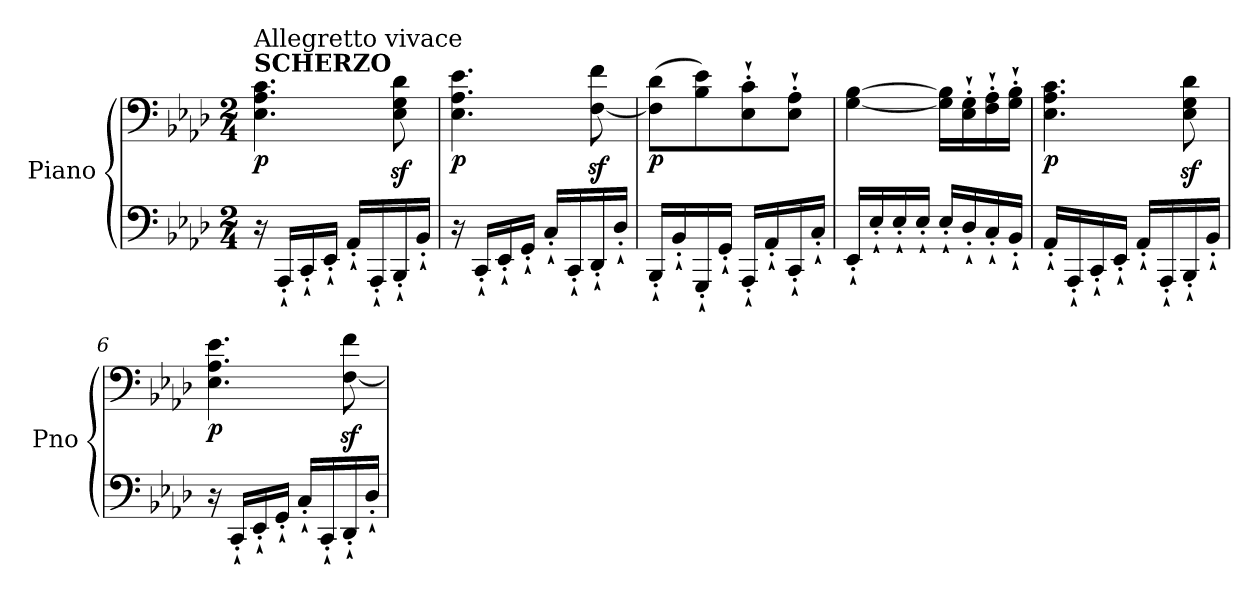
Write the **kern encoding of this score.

**kern	**kern	**dynam
*part1	*part1	*part1
*staff2	*staff1	*staff1/2
*I"Piano	*	*
*I'Pno	*	*
*clefF4	*clefF4	*
*k[b-e-a-d-]	*k[b-e-a-d-]	*
*M2/4	*M2/4	*
=1	=1	=1
!	!LO:TX:a:B:t=SCHERZO	!
!	!LO:TX:a:t=Allegretto vivace	!
!	!	!LO:DY:b
16r	4.E-\ 4.A-\ 4.c\	p
16AAA-'`/LL	.	.
16CC'`/	.	.
16EE-'`/JJ	.	.
16AA-'`/LL	.	.
16AAA-'`/	.	.
16BBB-'`/	8E-\z< 8G\z< 8d-\z<	.
16BB-'`/JJ	.	.
=2	=2	=2
!	!	!LO:DY:b
16r	4.E-\ 4.A-\ 4.e-\	p
16CC'`/LL	.	.
16EE-'`/	.	.
16GG'`/JJ	.	.
16C'`/LL	.	.
16CC'`/	.	.
16DD-'`/	[8F\z< 8f\z<	.
16D-'`/JJ	.	.
=3	=3	=3
!	!	!LO:DY:b
16BBB-'`/LL	(8F\] 8d-\L	p
16BB-'`/	.	.
16GGG'`/	8B-\ 8e-\)	.
16GG'`/JJ	.	.
16AAA-'`/LL	8E-\'` 8c\'`	.
16AA-'`/	.	.
16CC'`/	8E-\'` 8A-\'`J	.
16C'`/JJ	.	.
=4	=4	=4
16EE-'`/LL	[4G\ [4B-\	.
16E-'`/	.	.
16E-'`/	.	.
16E-'`/JJ	.	.
16E-'`/LL	16G\] 16B-\]LL	.
16D-'`/	16E-\'` 16G\'`	.
16C'`/	16F\'` 16A-\'`	.
16BB-'`/JJ	16G\'` 16B-\'`JJ	.
=5	=5	=5
!	!	!LO:DY:b
16AA-'`/LL	4.E-\ 4.A-\ 4.c\	p
16AAA-'`/	.	.
16CC'`/	.	.
16EE-'`/JJ	.	.
16AA-'`/LL	.	.
16AAA-'`/	.	.
16BBB-'`/	8E-\z< 8G\z< 8d-\z<	.
16BB-'`/JJ	.	.
!!LO:LB:g=z
=6	=6	=6
!	!	!LO:DY:b
16r	4.E-\ 4.A-\ 4.e-\	p
16CC'`/LL	.	.
16EE-'`/	.	.
16GG'`/JJ	.	.
16C'`/LL	.	.
16CC'`/	.	.
16DD-'`/	[8F\z< 8f\z<	.
16D-'`/JJ	.	.
=	=	=
*-	*-	*-
